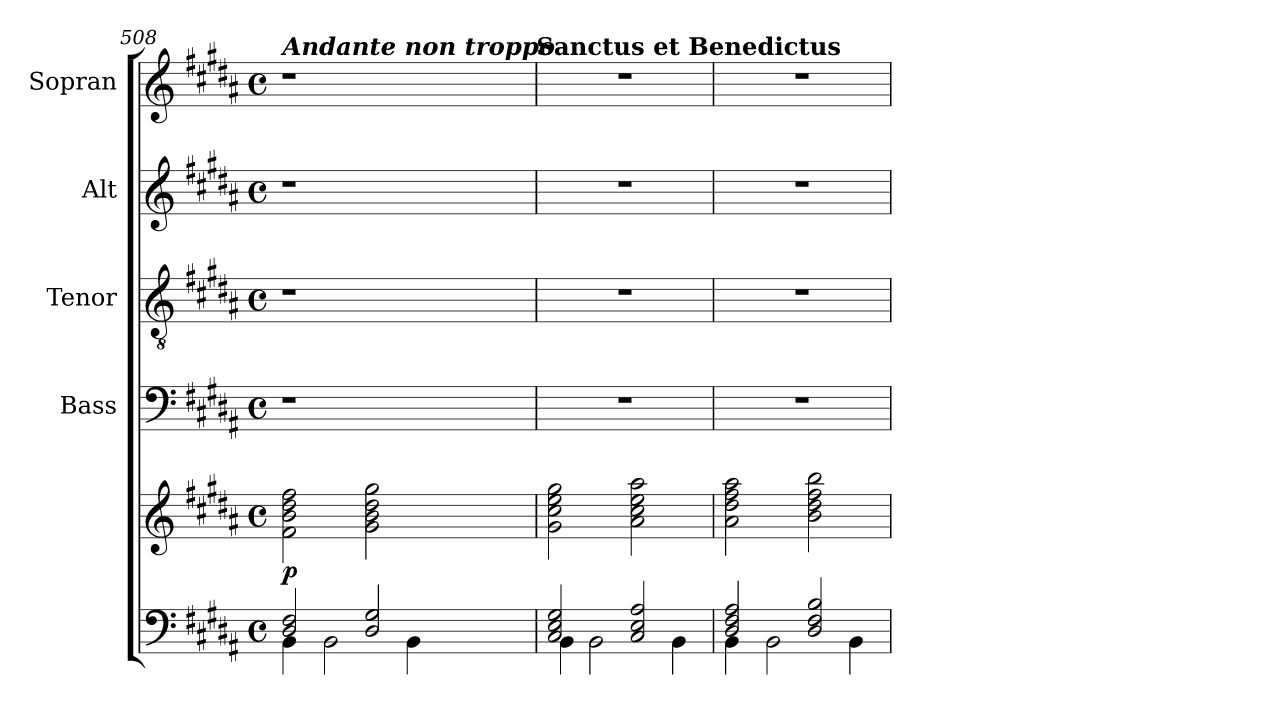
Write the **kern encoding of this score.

**kern	**kern	**dynam	**kern	**kern	**kern	**kern
*part5	*part5	*part5	*part4	*part3	*part2	*part1
*staff6	*staff5	*staff5/6	*staff4	*staff3	*staff2	*staff1
*	*	*	*I"Bass	*I"Tenor	*I"Alt	*I"Sopran
*	*	*	*I'B.	*I'T.	*I'A.	*I'S.
!!LO:PB:g=z
*clefF4	*clefG2	*	*clefF4	*clefGv2	*clefG2	*clefG2
*k[f#c#g#d#a#]	*k[f#c#g#d#a#]	*	*k[f#c#g#d#a#]	*k[f#c#g#d#a#]	*k[f#c#g#d#a#]	*k[f#c#g#d#a#]
*B:	*B:	*	*B:	*B:	*B:	*B:
*M4/4	*M4/4	*	*M4/4	*M4/4	*M4/4	*M4/4
*met(c)	*met(c)	*	*met(c)	*met(c)	*met(c)	*met(c)
=508	=508	=508	=508	=508	=508	=508
*^	*	*	*	*	*	*
!	!	!	!	!	!	!	!LO:TX:a:Bi:t=Andante non troppo
!	!	!	!LO:DY:b	!	!	!	!
2D#/ 2F#/	4BB\	2f#\ 2b\ 2dd#\ 2ff#\	p	1r	1r	1r	1r
.	2BB\	.	.	.	.	.	.
2D#/ 2G#/	.	2g#\ 2b\ 2dd#\ 2gg#\	.	.	.	.	.
.	4BB\	.	.	.	.	.	.
2..ryy	2..ryy	2..ryy	.	2..ryy	2..ryy	2..ryy	2..ryy
!	!	!	!	!	!	!	!LO:TX:a:B:t=Sanctus et Benedictus
=509	=509	=509	=509	=509	=509	=509	=509
2C#/ 2E/ 2G#/	4BB\	2g#\ 2cc#\ 2ee\ 2gg#\	.	1r	1r	1r	1r
.	2BB\	.	.	.	.	.	.
2C#/ 2E/ 2A#/	.	2a#\ 2cc#\ 2ee\ 2aa#\	.	.	.	.	.
.	4BB\	.	.	.	.	.	.
=510	=510	=510	=510	=510	=510	=510	=510
2D#/ 2F#/ 2A#/	4BB\	2a#\ 2dd#\ 2ff#\ 2aa#\	.	1r	1r	1r	1r
.	2BB\	.	.	.	.	.	.
2D#/ 2F#/ 2B/	.	2b\ 2dd#\ 2ff#\ 2bb\	.	.	.	.	.
.	4BB\	.	.	.	.	.	.
*v	*v	*	*	*	*	*	*
=	=	=	=	=	=	=
*-	*-	*-	*-	*-	*-	*-
